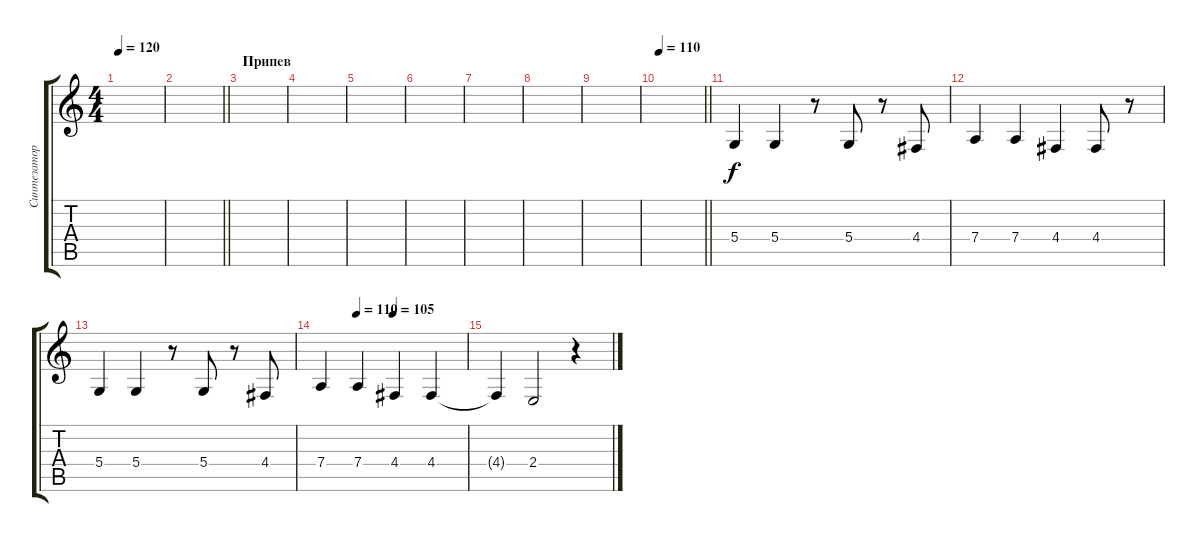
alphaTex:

\track ("Синтезатор 3" "Синтезатор") {instrument lead8bassandlead}
\staff {score tabs}
\tuning (E4 B3 G3 D3 A2 E2) {hide}
\ts (4 4)
\tempo 120
\clef g2
\ks c
|
\barLineRight lightlight
|
\section ("" "Припев")
|
|
|
|
|
|
|
\tempo 110
\barLineRight lightlight
|
5.4.4 5.4.4 r.8 5.4.8 r.8 4.4.8 |
7.4.4 7.4.4 4.4.4 4.4.8 r.8 |
5.4.4 5.4.4 r.8 5.4.8 r.8 4.4.8 |
\tempo (110 0.25)
\tempo (105 0.5)
7.4.4 7.4.4 4.4.4 4.4.4 |
4.4{t}.4 2.4.2 r.4
